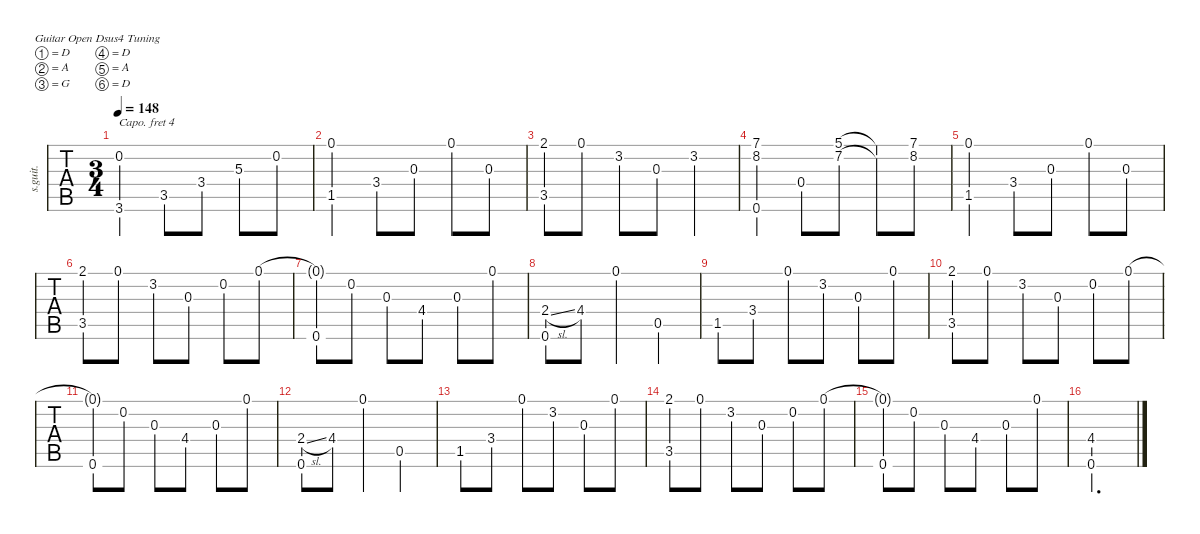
\defaultSystemsLayout 4
\hideDynamics
\bracketExtendMode nobrackets
\track ("Steel Guitar" "s.guit.") {defaultSystemsLayout 4 mute instrument acousticguitarsteel}
\staff {tabs}
\capo 4
\tuning (D4 A3 G3 D3 A2 D2)
\ts (3 4)
\tempo 148
\clef g2
\ks c
(0.2{acc #} 3.6).4{dy mf beam Up} 3.5.8{beam Up} 3.4.8{beam Up} 5.3.8{beam Down} 0.2{acc #}.8{beam Down} |
(1.5 0.1{acc #}).4{beam Up} 3.4.8{beam Up} 0.3.8{beam Up} 0.1{acc #}.8{beam Down} 0.3.8{beam Down} |
(2.1{acc #} 3.5).8{beam Down} 0.1{acc #}.8{beam Down} 3.2.8{beam Down} 0.3.8{beam Down} 3.2.4{beam Down} |
(0.6{acc #} 7.1{acc #} 8.2).4{beam Up} 0.4{acc #}.8{beam Down} (5.1 7.2{acc #}).8{beam Down} (7.2{t acc #} 5.1{t}).8{beam Down} (7.1{acc #} 8.2).8{beam Down} |
(0.1{acc #} 1.5).4{beam Up} 3.4.8{beam Up} 0.3.8{beam Up} 0.1{acc #}.8{beam Down} 0.3.8{beam Down} |
(2.1{acc #} 3.5).8{beam Down} 0.1{acc #}.8{beam Down} 3.2.8{beam Down} 0.3.8{beam Down} 0.2{acc #}.8{beam Down} 0.1{acc #}.8{beam Down} |
(0.6{acc #} 0.1{t acc #}).8{beam Up} 0.2{acc #}.8{beam Up} 0.3.8{beam Up} 4.4{acc #}.8{beam Up} 0.3.8{beam Down} 0.1{acc #}.8{beam Down} |
(2.4{sl acc #} 0.6{acc #}).8{beam Up} 4.4{acc #}.8{beam Up} 0.1{acc #}.4{beam Down} 0.5{acc #}.4{beam Up} |
1.5.8{beam Up} 3.4.8{beam Up} 0.1{acc #}.8{beam Down} 3.2.8{beam Down} 0.3.8{beam Down} 0.1{acc #}.8{beam Down} |
(2.1{acc #} 3.5).8{beam Down} 0.1{acc #}.8{beam Down} 3.2.8{beam Down} 0.3.8{beam Down} 0.2{acc #}.8{beam Down} 0.1{acc #}.8{beam Down} |
(0.6{acc #} 0.1{t acc #}).8{beam Up} 0.2{acc #}.8{beam Up} 0.3.8{beam Up} 4.4{acc #}.8{beam Up} 0.3.8{beam Down} 0.1{acc #}.8{beam Down} |
(2.4{sl acc #} 0.6{acc #}).8{beam Up} 4.4{acc #}.8{beam Up} 0.1{acc #}.4{beam Down} 0.5{acc #}.4{beam Up} |
1.5.8{beam Up} 3.4.8{beam Up} 0.1{acc #}.8{beam Down} 3.2.8{beam Down} 0.3.8{beam Down} 0.1{acc #}.8{beam Down} |
(2.1{acc #} 3.5).8{beam Down} 0.1{acc #}.8{beam Down} 3.2.8{beam Down} 0.3.8{beam Down} 0.2{acc #}.8{beam Down} 0.1{acc #}.8{beam Down} |
(0.6{acc #} 0.1{t acc #}).8{beam Up} 0.2{acc #}.8{beam Up} 0.3.8{beam Up} 4.4{acc #}.8{beam Up} 0.3.8{beam Down} 0.1{acc #}.8{beam Down} |
(0.6{acc #} 4.4{acc #}).2{d beam Up}
